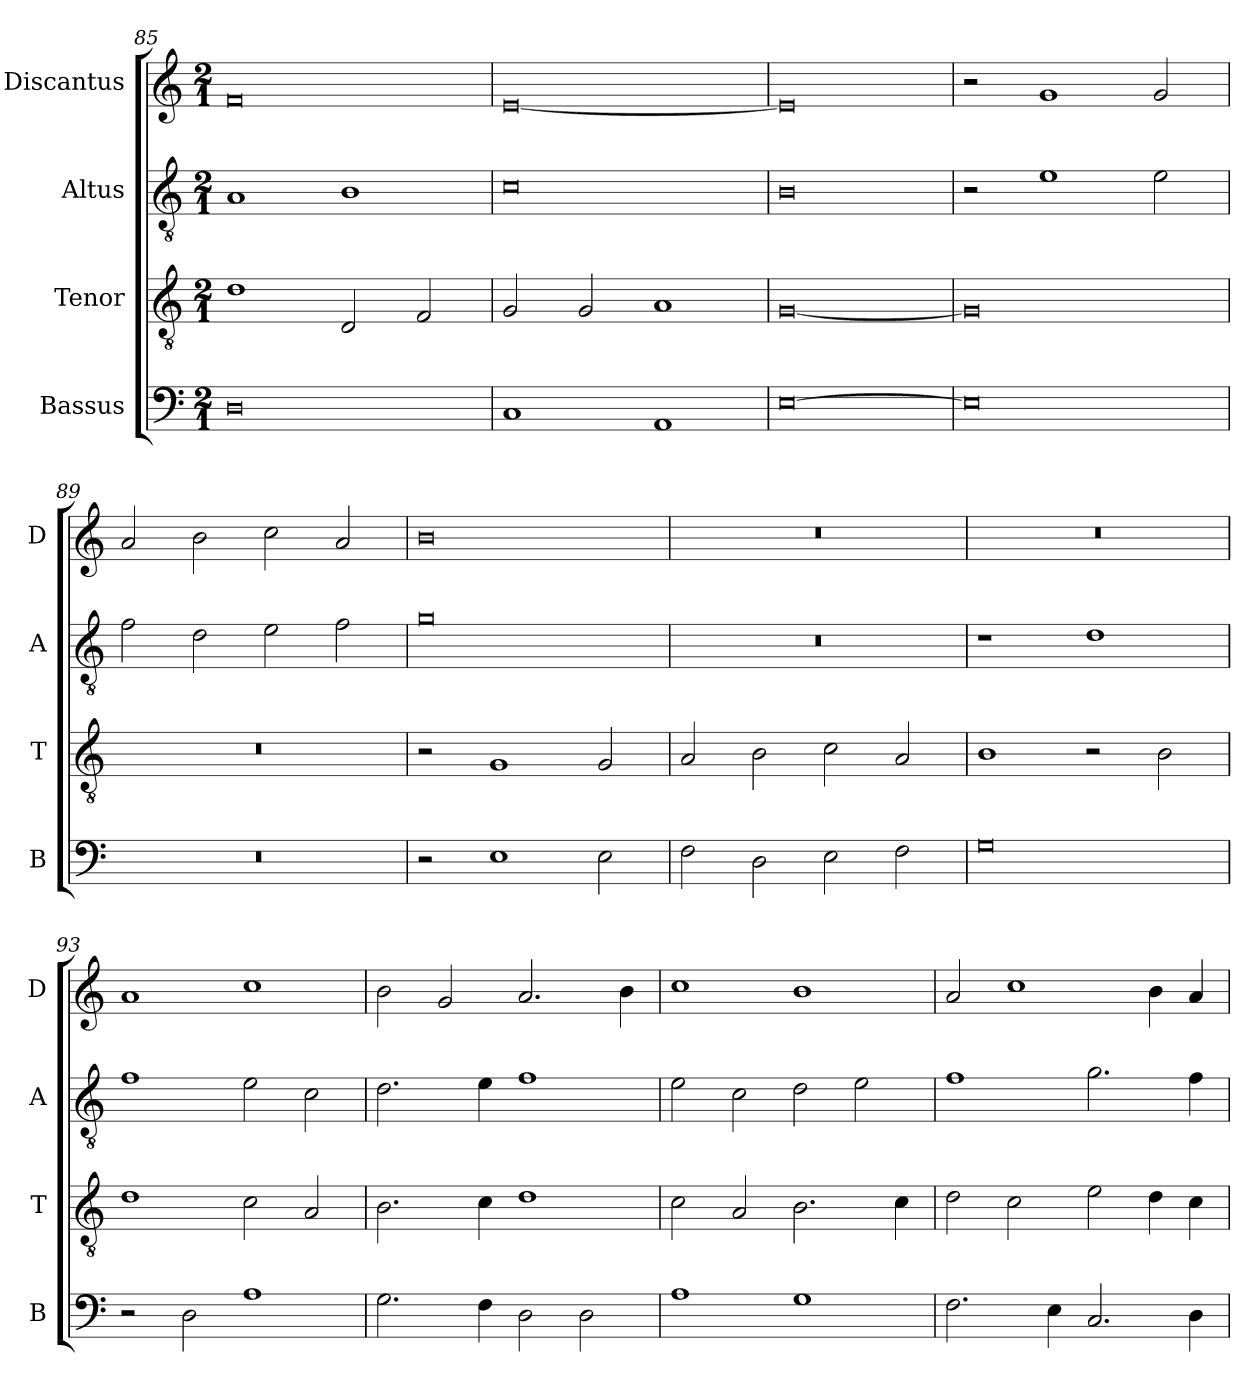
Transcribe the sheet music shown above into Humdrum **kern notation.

**kern	**kern	**kern	**kern
*part4	*part3	*part2	*part1
*staff4	*staff3	*staff2	*staff1
*I"Bassus	*I"Tenor	*I"Altus	*I"Discantus
*I'B	*I'T	*I'A	*I'D
*clefF4	*clefGv2	*clefGv2	*clefG2
*k[]	*k[]	*k[]	*k[]
*M2/1	*M2/1	*M2/1	*M2/1
=85	=85	=85	=85
0D	1d	1A	0f
.	2D/	1B	.
.	2F/	.	.
=86	=86	=86	=86
1C	2G/	0c	[0e
.	2G/	.	.
1AA	1A	.	.
=87	=87	=87	=87
[0E	[0G	0B	0e]
=88	=88	=88	=88
0E]	0G]	2r	2r
.	.	1e	1g
.	.	2e\	2g/
=89	=89	=89	=89
0r	0r	2f\	2a/
.	.	2d\	2b\
.	.	2e\	2cc\
.	.	2f\	2a/
=90	=90	=90	=90
2r	2r	0g	0b
1E	1G	.	.
2E\	2G/	.	.
=91	=91	=91	=91
2F\	2A/	0r	0r
2D\	2B\	.	.
2E\	2c\	.	.
2F\	2A/	.	.
=92	=92	=92	=92
0G	1B	1r	0r
.	2r	1d	.
.	2B\	.	.
=93	=93	=93	=93
2r	1d	1f	1a
2D\	.	.	.
1A	2c\	2e\	1cc
.	2A/	2c\	.
=94	=94	=94	=94
2.G\	2.B\	2.d\	2b\
.	.	.	2g/
4F\	4c\	4e\	.
2D\	1d	1f	2.a/
2D\	.	.	.
.	.	.	4b\
=95	=95	=95	=95
1A	2c\	2e\	1cc
.	2A/	2c\	.
1G	2.B\	2d\	1b
.	.	2e\	.
.	4c\	.	.
=96	=96	=96	=96
2.F\	2d\	1f	2a/
.	2c\	.	1cc
4E\	.	.	.
2.C/	2e\	2.g\	.
.	4d\	.	4b\
4D\	4c\	4f\	4a/
=	=	=	=
*-	*-	*-	*-
